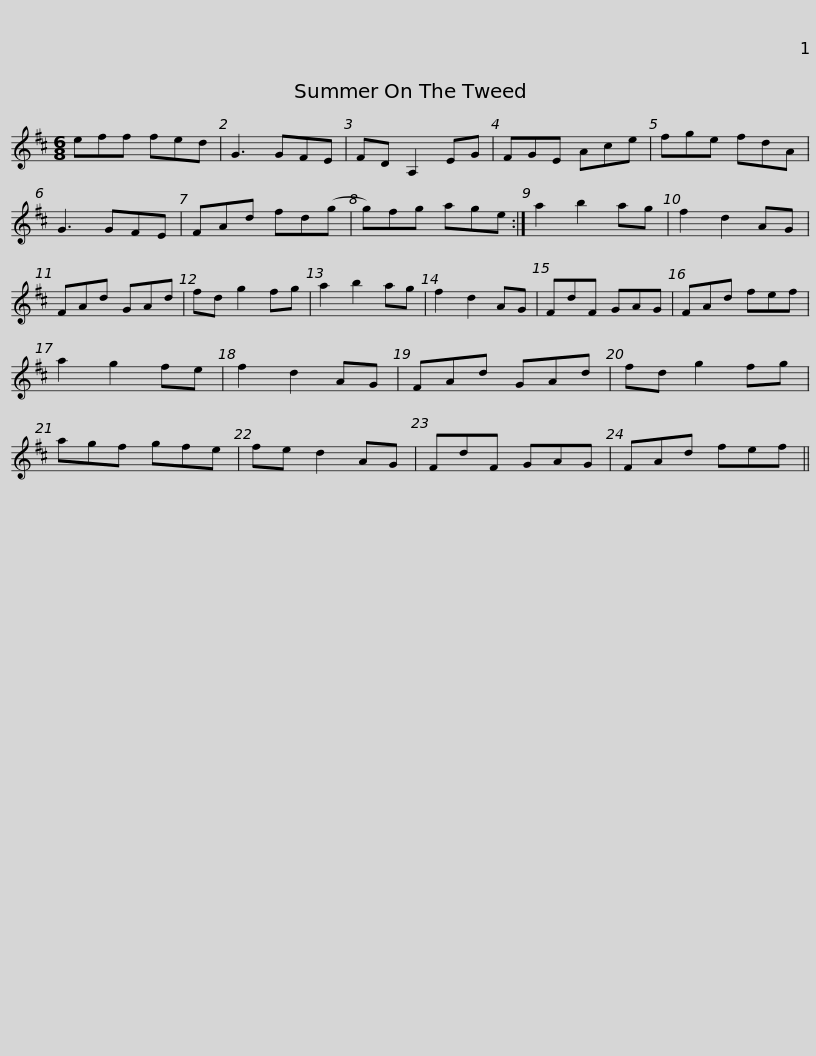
X:1
L:1/8
M:6/8
I:linebreak $
K:D
V:1 treble
V:1
 eff fed | G3 GFE | FD A,2 EG | FGE Ace | fge fdA | %5
 G3 GFE | FAd fd(g |$ g)fg age :| a2 b2 ag | f2 d2 AG | %10
 FAd GAd | fd g2 fg | a2 b2 ag | f2 d2 AG | FdF GAG |$ %15
 FAd fef | a2 g2 fe | f2 d2 AG | FAd GAd | fd g2 fg | %20
 agf gfe | fe d2 AG | FdF GAG |$ FAd fef || %24
